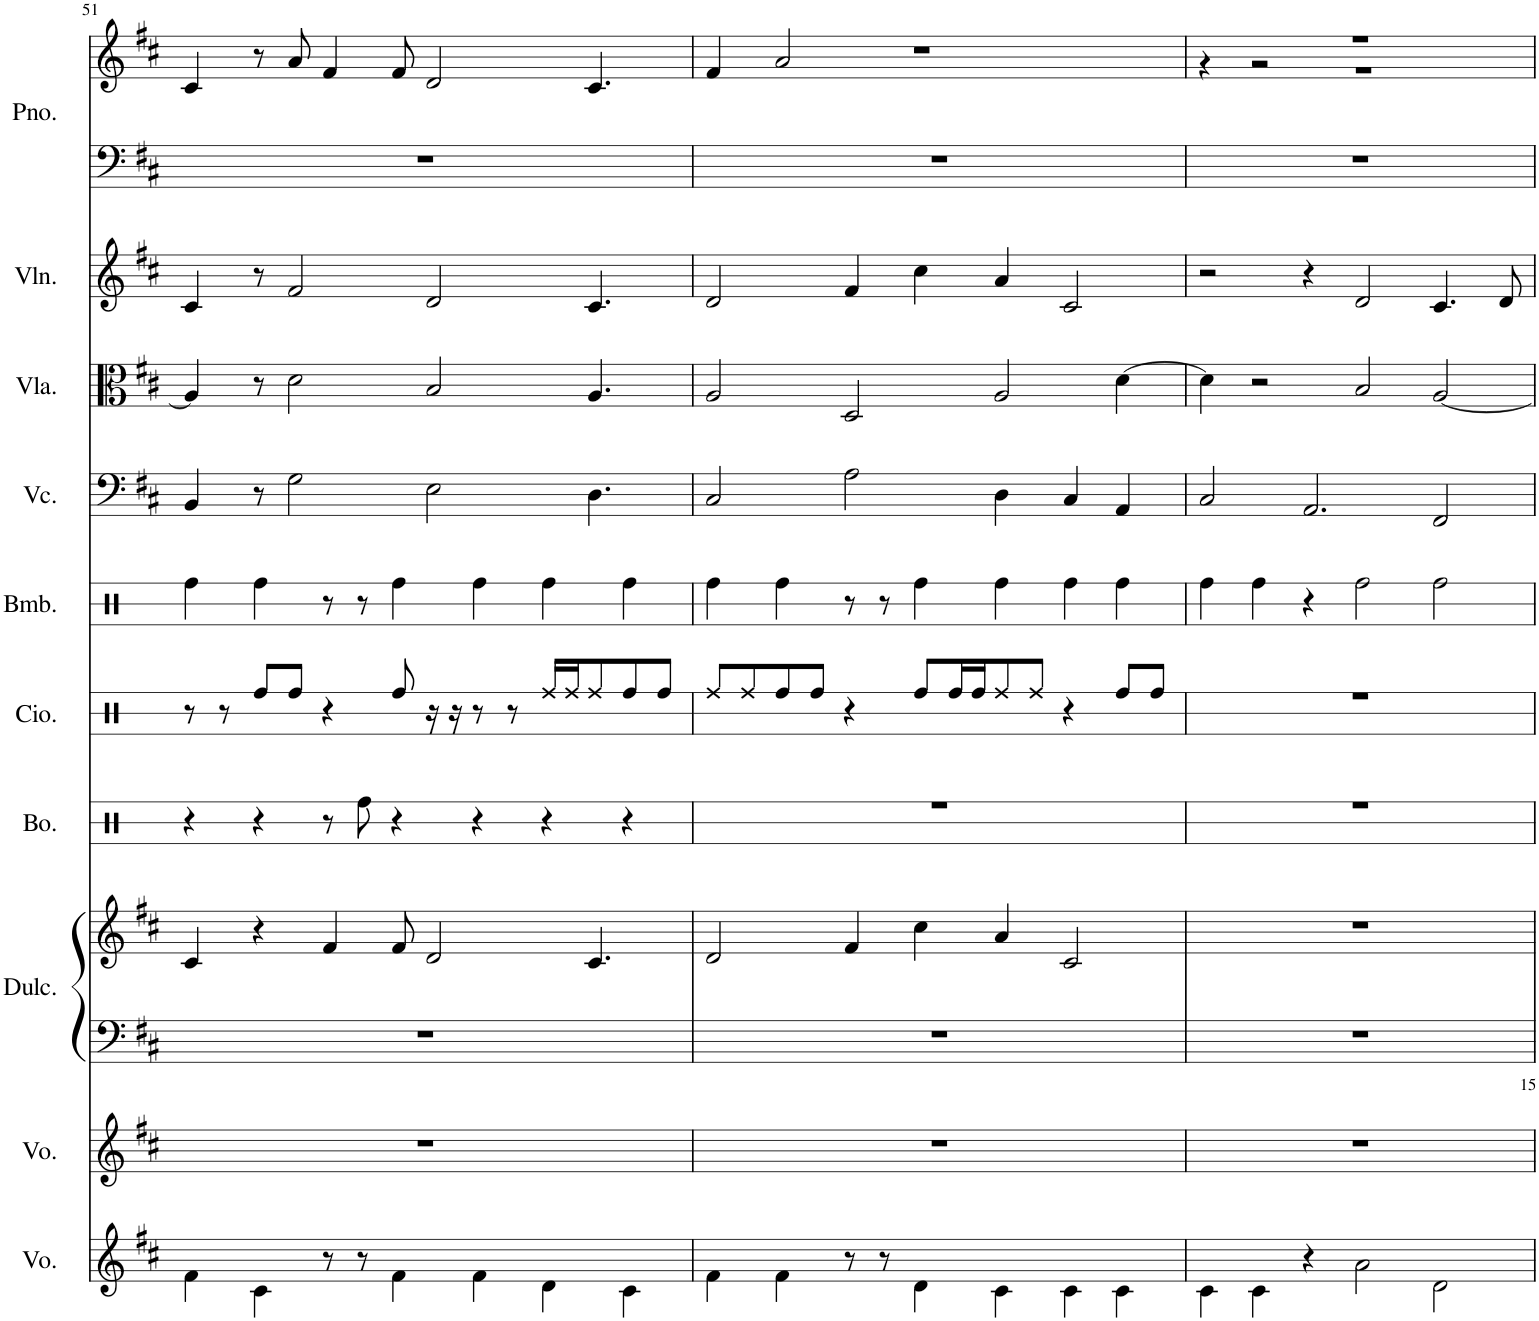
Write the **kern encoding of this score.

**kern	**kern	**kern	**kern	**kern	**kern	**kern	**kern	**kern	**kern	**kern	**kern
*part10	*part9	*part8	*part8	*part7	*part6	*part5	*part4	*part3	*part2	*part1	*part1
*staff12	*staff11	*staff10	*staff9	*staff8	*staff7	*staff6	*staff5	*staff4	*staff3	*staff2	*staff1
*I"Voz	*I"Voz	*I"Dulcémele	*	*I"Bongos	*I"Congas	*I"Bombo	*I"Violonchelo	*I"Viola	*I"Violín	*I"Piano	*
*I'Vo.	*I'Vo.	*I'Dulc.	*	*I'Bo.	*	*I'Bmb.	*I'Vc.	*I'Vla.	*I'Vln.	*I'Pno.	*
!!LO:PB:g=z
*clefG2	*clefG2	*clefF4	*clefG2	*clefX	*clefX	*clefX	*clefF4	*clefC3	*clefG2	*clefF4	*clefG2
*k[f#c#]	*k[f#c#]	*k[f#c#]	*k[f#c#]	*k[]	*k[]	*k[]	*k[f#c#]	*k[f#c#]	*k[f#c#]	*k[f#c#]	*k[f#c#]
*M7/4	*M7/4	*M7/4	*M7/4	*M7/4	*M7/4	*M7/4	*M7/4	*M7/4	*M7/4	*M7/4	*M7/4
=51	=51	=51	=51	=51	=51	=51	=51	=51	=51	=51	=51
4f#\	1..r	1..r	4c#/	4r	8r	4Rdd\	4BB/	4A/]	4c#/	1..r	4c#/
.	.	.	.	.	8r	.	.	.	.	.	.
4c#\	.	.	4r	4r	8Rdd/L	4Rdd\	8r	8r	8r	.	8r
.	.	.	.	.	8Rdd/J	.	2G\	2d\	2f#/	.	8a/
8r	.	.	4f#/	8r	4r	8r	.	.	.	.	4f#/
8r	.	.	.	8Rdd\	.	8r	.	.	.	.	.
4f#\	.	.	8f#/	4r	8Rdd/	4Rdd\	.	.	.	.	8f#/
.	.	.	2d/	.	16r	.	2E\	2B/	2d/	.	2d/
.	.	.	.	.	16r	.	.	.	.	.	.
4f#\	.	.	.	4r	8r	4Rdd\	.	.	.	.	.
.	.	.	.	.	8r	.	.	.	.	.	.
4d\	.	.	.	4r	16Rdd/LL	4Rdd\	.	.	.	.	.
.	.	.	.	.	16Rdd/J	.	.	.	.	.	.
.	.	.	4.c#/	.	8Rdd/	.	4.D\	4.A/	4.c#/	.	4.c#/
4c#\	.	.	.	4r	8Rdd/	4Rdd\	.	.	.	.	.
.	.	.	.	.	8Rdd/J	.	.	.	.	.	.
=52	=52	=52	=52	=52	=52	=52	=52	=52	=52	=52	=52
4f#\	1..r	1..r	2d/	1..r	8Rdd/L	4Rdd\	2C#/	2A/	2d/	1..r	4f#/
.	.	.	.	.	8Rdd/	.	.	.	.	.	.
4f#\	.	.	.	.	8Rdd/	4Rdd\	.	.	.	.	2a/
.	.	.	.	.	8Rdd/J	.	.	.	.	.	.
8r	.	.	4f#/	.	4r	8r	2A\	2D/	4f#/	.	.
8r	.	.	.	.	.	8r	.	.	.	.	.
4d\	.	.	4cc#\	.	8Rdd/L	4Rdd\	.	.	4cc#\	.	1r
.	.	.	.	.	16Rdd/L	.	.	.	.	.	.
.	.	.	.	.	16Rdd/J	.	.	.	.	.	.
4c#\	.	.	4a/	.	8Rdd/	4Rdd\	4D\	2A/	4a/	.	.
.	.	.	.	.	8Rdd/J	.	.	.	.	.	.
4c#\	.	.	2c#/	.	4r	4Rdd\	4C#/	.	2c#/	.	.
4c#\	.	.	.	.	8Rdd/L	4Rdd\	4AA/	[4d\	.	.	.
.	.	.	.	.	8Rdd/J	.	.	.	.	.	.
=53	=53	=53	=53	=53	=53	=53	=53	=53	=53	=53	=53
*	*	*	*	*	*	*	*	*	*	*	*^
4c#\	1..r	1..r	1..r	1..r	1..r	4Rdd\	2C#/	4d\]	2r	1..r	1..r	4r
4c#\	.	.	.	.	.	4Rdd\	.	2r	.	.	.	2r
4r	.	.	.	.	.	4r	2.AA/	.	4r	.	.	.
2a\	.	.	.	.	.	2Rdd\	.	2B/	2d/	.	.	1r
2d\	.	.	.	.	.	2Rdd\	2FF#/	[2A/	4.c#/	.	.	.
.	.	.	.	.	.	.	.	.	8d/	.	.	.
2.ryy	2.ryy	2.ryy	2.ryy	2.ryy	2.ryy	2.ryy	2.ryy	2.ryy	2.ryy	2.ryy	2.r	2.ryy
*	*	*	*	*	*	*	*	*	*	*	*v	*v
=	=	=	=	=	=	=	=	=	=	=	=
*-	*-	*-	*-	*-	*-	*-	*-	*-	*-	*-	*-
